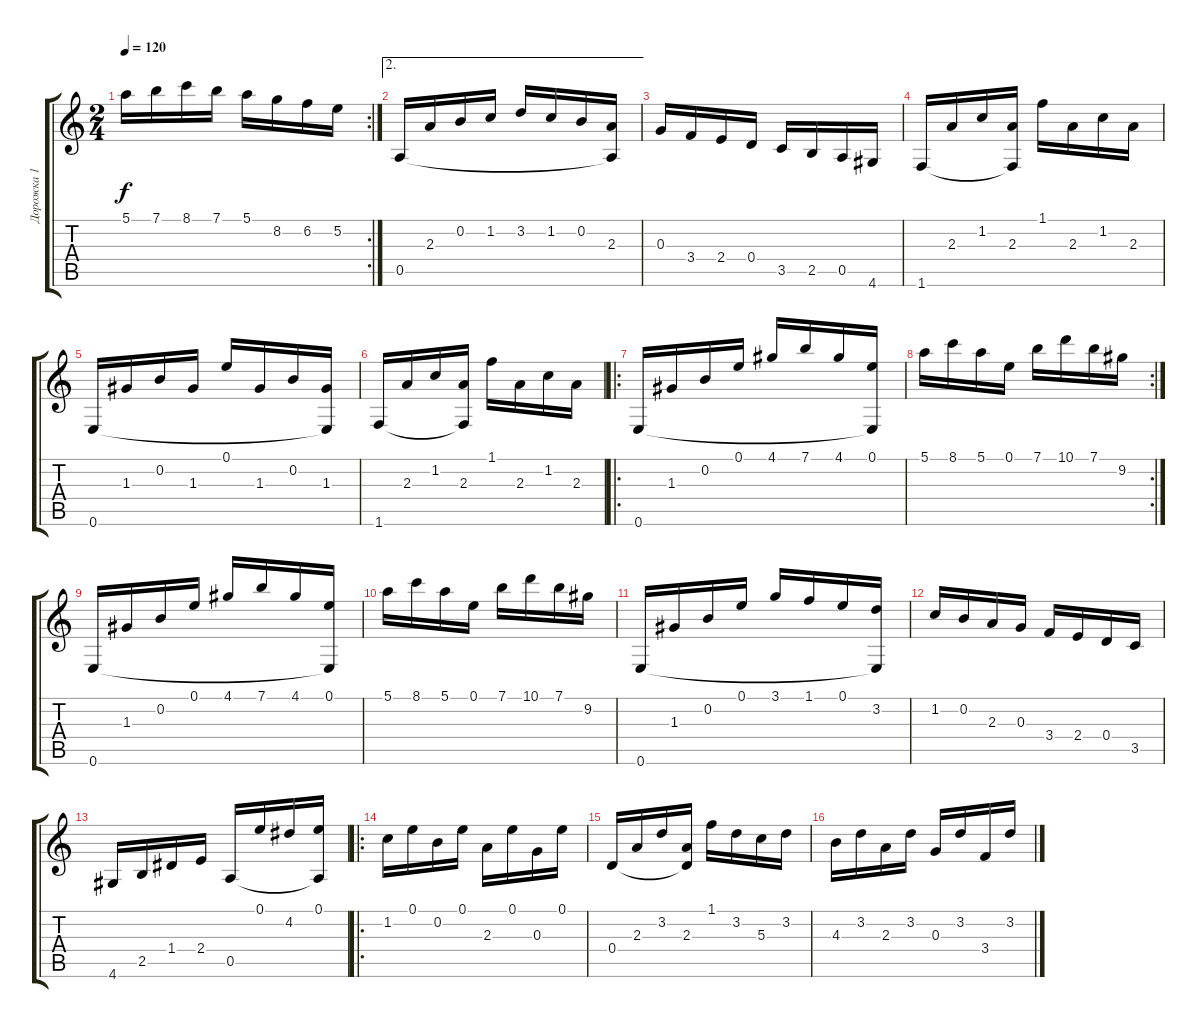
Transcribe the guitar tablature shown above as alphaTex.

\track ("Дорожка 1" "Дорожка 1") {instrument acousticguitarnylon}
\staff {score tabs}
\tuning (E4 B3 G3 D3 A2 E2) {hide}
\rc 2
\ts (2 4)
\tempo 120
\clef g2
\ks c
5.1.16{dy f} 7.1.16 8.1.16 7.1.16 5.1.16 8.2.16 6.2.16 5.2.16 |
\ae 2
0.5.16 2.3.16 0.2.16 1.2.16 3.2.16 1.2.16 0.2.16 (2.3 0.5{t}).16 |
0.3.16 3.4.16 2.4.16 0.4.16 3.5.16 2.5.16 0.5.16 4.6.16 |
1.6.16 2.3.16 1.2.16 (2.3 1.6{t}).16 1.1.16 2.3.16 1.2.16 2.3.16 |
0.6.16 1.3.16 0.2.16 1.3.16 0.1.16 1.3.16 0.2.16 (1.3 0.6{t}).16 |
1.6.16 2.3.16 1.2.16 (2.3 1.6{t}).16 1.1.16 2.3.16 1.2.16 2.3.16 |
\ro
0.6.16 1.3.16 0.2.16 0.1.16 4.1.16 7.1.16 4.1.16 (0.1 0.6{t}).16 |
\rc 2
5.1.16 8.1.16 5.1.16 0.1.16 7.1.16 10.1.16 7.1.16 9.2.16 |
0.6.16 1.3.16 0.2.16 0.1.16 4.1.16 7.1.16 4.1.16 (0.1 0.6{t}).16 |
5.1.16 8.1.16 5.1.16 0.1.16 7.1.16 10.1.16 7.1.16 9.2.16 |
0.6.16 1.3.16 0.2.16 0.1.16 3.1.16 1.1.16 0.1.16 (3.2 0.6{t}).16 |
1.2.16 0.2.16 2.3.16 0.3.16 3.4.16 2.4.16 0.4.16 3.5.16 |
4.6.16 2.5.16 1.4.16 2.4.16 0.5.16 0.1.16 4.2.16 (0.1 0.5{t}).16 |
\ro
1.2.16 0.1.16 0.2.16 0.1.16 2.3.16 0.1.16 0.3.16 0.1.16 |
0.4.16 2.3.16 3.2.16 (2.3 0.4{t}).16 1.1.16 3.2.16 5.3.16 3.2.16 |
4.3.16 3.2.16 2.3.16 3.2.16 0.3.16 3.2.16 3.4.16 3.2.16
